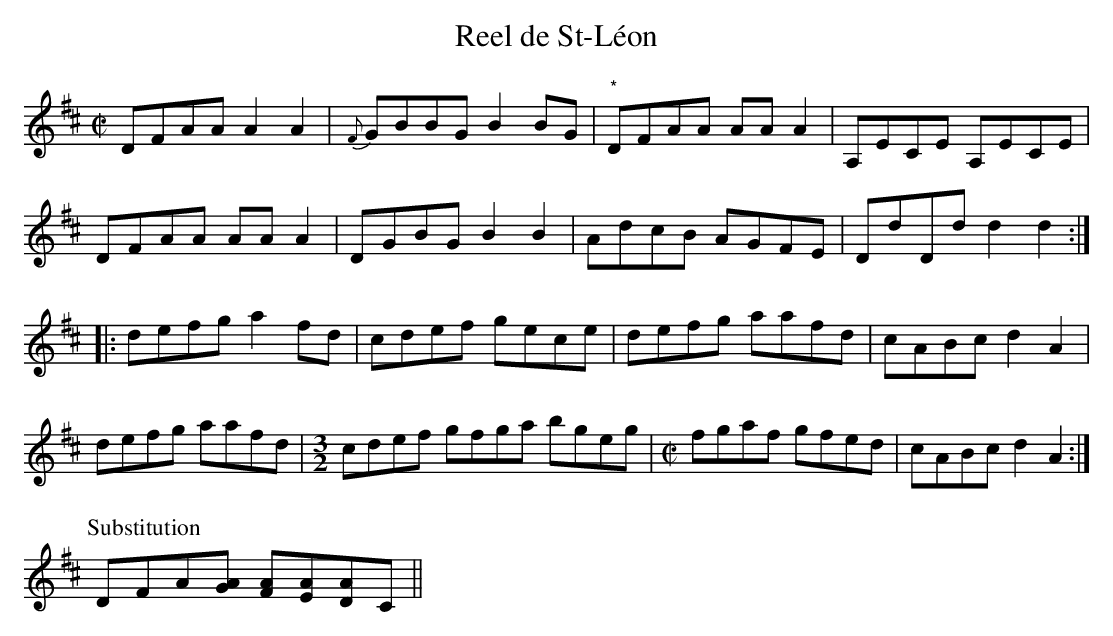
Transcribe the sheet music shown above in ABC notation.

X:1
T:Reel de St-Léon
M:C|
L:1/8
K:D
DFAA A2A2|{F}GBBG B2BG|"*"DFAA AA A2|A,ECE A,ECE|
DFAA AAA2|DGBG B2B2|AdcB AGFE|DdDd d2d2:|
|:defg a2fd|cdef gece|defg aafd|cABc d2A2|
defg aafd|[M:3/2]cdef gfga bgeg|[M:C|] fgaf gfed|cABc d2A2:|
P:Substitution
DFA[GA] [FA][EA][DA]C||
